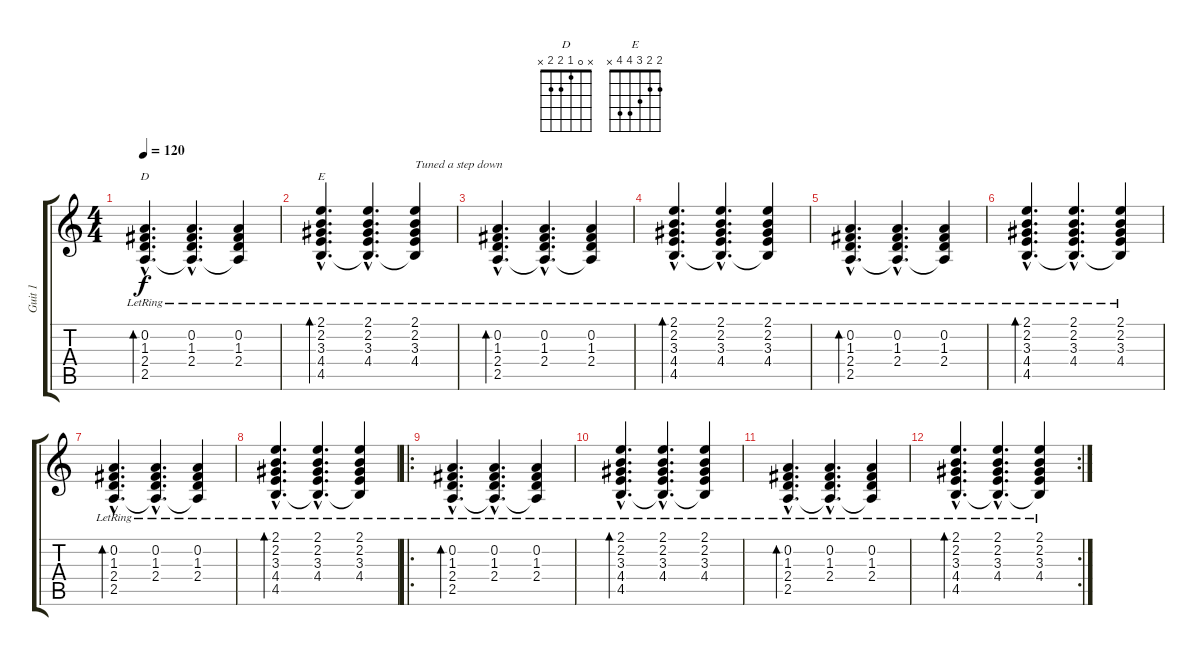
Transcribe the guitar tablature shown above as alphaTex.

\track ("Guit 1" "Guit 1") {instrument electricguitarjazz}
\staff {score tabs}
\tuning (D4 A3 F3 C3 G2 D2) {hide}
\chord ("D" x 0 1 2 2 x)
\chord ("E" 2 2 3 4 4 x)
\ts (4 4)
\tempo 120
\clef g2
\ks c
(0.2{hac lr} 1.3{hac lr} 2.4{hac lr} 2.5{hac lr}).4{d bd 30 ch "D" dy f instrument electricguitarjazz} (0.2{hac lr} 1.3{hac lr} 2.4{hac lr} 2.5{hac t}).4{d} (0.2{lr} 1.3{lr} 2.4{lr} 2.5{t}).4 |
(2.1{hac} 2.2{hac lr} 3.3{hac lr} 4.4{hac lr} 4.5{hac lr}).4{d bd 30 ch "E"} (2.1{hac} 2.2{hac lr} 3.3{hac lr} 4.4{hac lr} 4.5{hac t}).4{d} (2.1 2.2{lr} 3.3{lr} 4.4{lr} 4.5{t}).4{txt "Tuned a step down"} |
(0.2{hac lr} 1.3{hac lr} 2.4{hac lr} 2.5{hac lr}).4{d bd 30} (0.2{hac lr} 1.3{hac lr} 2.4{hac lr} 2.5{hac t}).4{d} (0.2{lr} 1.3{lr} 2.4{lr} 2.5{t}).4 |
(2.1{hac} 2.2{hac lr} 3.3{hac lr} 4.4{hac lr} 4.5{hac lr}).4{d bd 30} (2.1{hac} 2.2{hac lr} 3.3{hac lr} 4.4{hac lr} 4.5{hac t}).4{d} (2.1 2.2{lr} 3.3{lr} 4.4{lr} 4.5{t}).4 |
(0.2{hac lr} 1.3{hac lr} 2.4{hac lr} 2.5{hac lr}).4{d bd 30} (0.2{hac lr} 1.3{hac lr} 2.4{hac lr} 2.5{hac t}).4{d} (0.2{lr} 1.3{lr} 2.4{lr} 2.5{t}).4 |
(2.1{hac} 2.2{hac lr} 3.3{hac lr} 4.4{hac lr} 4.5{hac lr}).4{d bd 30} (2.1{hac} 2.2{hac lr} 3.3{hac lr} 4.4{hac lr} 4.5{hac t}).4{d} (2.1 2.2{lr} 3.3{lr} 4.4{lr} 4.5{t}).4 |
(0.2{hac lr} 1.3{hac lr} 2.4{hac lr} 2.5{hac lr}).4{d bd 30} (0.2{hac lr} 1.3{hac lr} 2.4{hac lr} 2.5{hac t}).4{d} (0.2{lr} 1.3{lr} 2.4{lr} 2.5{t}).4 |
(2.1{hac} 2.2{hac lr} 3.3{hac lr} 4.4{hac lr} 4.5{hac lr}).4{d bd 30} (2.1{hac} 2.2{hac lr} 3.3{hac lr} 4.4{hac lr} 4.5{hac t}).4{d} (2.1 2.2{lr} 3.3{lr} 4.4{lr} 4.5{t}).4 |
\ro
(0.2{hac lr} 1.3{hac lr} 2.4{hac lr} 2.5{hac lr}).4{d bd 30} (0.2{hac lr} 1.3{hac lr} 2.4{hac lr} 2.5{hac t}).4{d} (0.2{lr} 1.3{lr} 2.4{lr} 2.5{t}).4 |
(2.1{hac} 2.2{hac lr} 3.3{hac lr} 4.4{hac lr} 4.5{hac lr}).4{d bd 30} (2.1{hac} 2.2{hac lr} 3.3{hac lr} 4.4{hac lr} 4.5{hac t}).4{d} (2.1 2.2{lr} 3.3{lr} 4.4{lr} 4.5{t}).4 |
(0.2{hac lr} 1.3{hac lr} 2.4{hac lr} 2.5{hac lr}).4{d bd 30} (0.2{hac lr} 1.3{hac lr} 2.4{hac lr} 2.5{hac t}).4{d} (0.2{lr} 1.3{lr} 2.4{lr} 2.5{t}).4 |
\rc 2
(2.1{hac} 2.2{hac lr} 3.3{hac lr} 4.4{hac lr} 4.5{hac lr}).4{d bd 30} (2.1{hac} 2.2{hac lr} 3.3{hac lr} 4.4{hac lr} 4.5{hac t}).4{d} (2.1 2.2{lr} 3.3{lr} 4.4{lr} 4.5{t}).4
